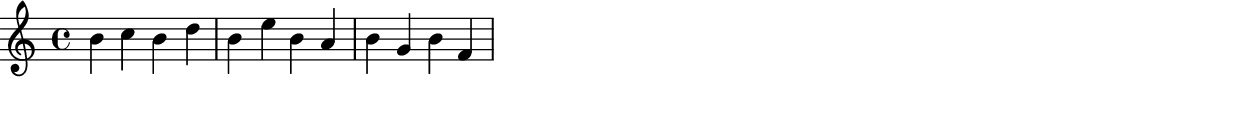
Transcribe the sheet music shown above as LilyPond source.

%% Generated by lilypond-book
%% Options: [exampleindent=10.16\mm,indent=0\mm,line-width=160\mm,quote]
\include "lilypond-book-preamble.ly"


% ****************************************************************
% Start cut-&-pastable-section
% ****************************************************************

#(ly:set-option 'eps-box-padding 3.000000)



\paper {
  indent = 0\mm
  line-width = 160\mm
  % offset the left padding, also add 1mm as lilypond creates cropped
  % images with a little space on the right
  line-width = #(- line-width (* mm  3.000000) (* mm 1))
  line-width = 160\mm - 2.0 * 10.16\mm
  % offset the left padding, also add 1mm as lilypond creates cropped
  % images with a little space on the right
  line-width = #(- line-width (* mm  3.000000) (* mm 1))
}

\layout {
  
}




% ****************************************************************
% ly snippet:
% ****************************************************************
\sourcefileline 217
\relative {
  b' c  % c は b よりも 1 譜表スペース上なので、c は b の上になります
  b d  % d は 2 つ上または 5 つ下なので、d は上になります
  b e  % e は 3 つ上または 4 つ下なので、e は上になります
  b a  % a は 6 つ上または 1 つ下なので、a は下になります
  b g  % g は 5 つ上または 2 つ下なので、g は下になります
  b f  % f は 4 つ上または 3 つ下なので、f は下になります
}



% ****************************************************************
% end ly snippet
% ****************************************************************
